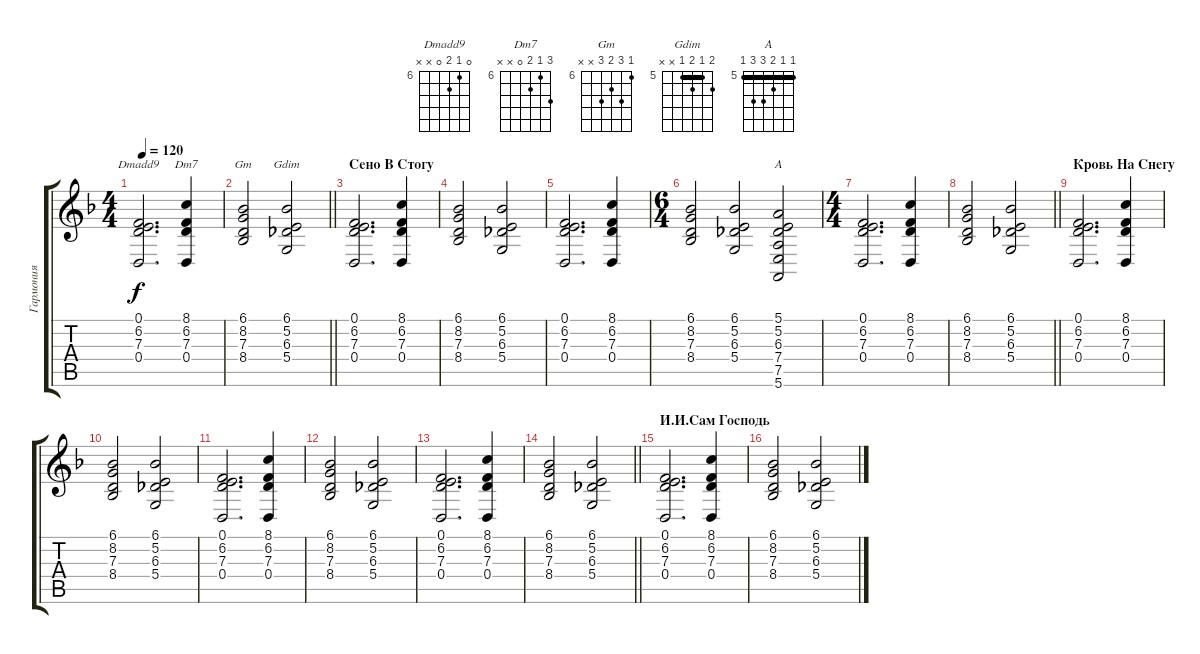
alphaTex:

\track ("Гармония" "Гармония") {instrument orchestralharp}
\staff {score tabs}
\tuning (E4 B3 G3 D3 A2 E2) {hide}
\chord ("Dmadd9" 0 6 7 0 x x) {firstfret 6}
\chord ("Dm7" 8 6 7 0 x x) {firstfret 6}
\chord ("Gm" 6 8 7 8 x x) {firstfret 6}
\chord ("Gdim" 6 5 6 5 x x) {firstfret 5 barre 5}
\chord ("A" 5 5 6 7 7 5) {firstfret 5 barre 5}
\ts (4 4)
\tempo 120
\clef g2
\ks dminor
(0.1 6.2 7.3 0.4).2{d ch "Dmadd9" dy f} (8.1 6.2 7.3 0.4).4{ch "Dm7"} |
\barLineRight lightlight
(6.1 8.2 7.3 8.4).2{ch "Gm"} (6.1 5.2 6.3 5.4).2{ch "Gdim"} |
\section ("" "Сено В Стогу")
(0.1 6.2 7.3 0.4).2{d} (8.1 6.2 7.3 0.4).4 |
(6.1 8.2 7.3 8.4).2 (6.1 5.2 6.3 5.4).2 |
(0.1 6.2 7.3 0.4).2{d} (8.1 6.2 7.3 0.4).4 |
\ts (6 4)
(6.1 8.2 7.3 8.4).2 (6.1 5.2 6.3 5.4).2 (5.1 5.2 6.3 7.4 7.5 5.6).2{ch "A"} |
\ts (4 4)
(0.1 6.2 7.3 0.4).2{d} (8.1 6.2 7.3 0.4).4 |
\barLineRight lightlight
(6.1 8.2 7.3 8.4).2 (6.1 5.2 6.3 5.4).2 |
\section ("" "Кровь На Снегу")
(0.1 6.2 7.3 0.4).2{d} (8.1 6.2 7.3 0.4).4 |
(6.1 8.2 7.3 8.4).2 (6.1 5.2 6.3 5.4).2 |
(0.1 6.2 7.3 0.4).2{d} (8.1 6.2 7.3 0.4).4 |
(6.1 8.2 7.3 8.4).2 (6.1 5.2 6.3 5.4).2 |
(0.1 6.2 7.3 0.4).2{d} (8.1 6.2 7.3 0.4).4 |
\barLineRight lightlight
(6.1 8.2 7.3 8.4).2 (6.1 5.2 6.3 5.4).2 |
\section ("" "И.И.Сам Господь")
(0.1 6.2 7.3 0.4).2{d} (8.1 6.2 7.3 0.4).4 |
(6.1 8.2 7.3 8.4).2 (6.1 5.2 6.3 5.4).2
